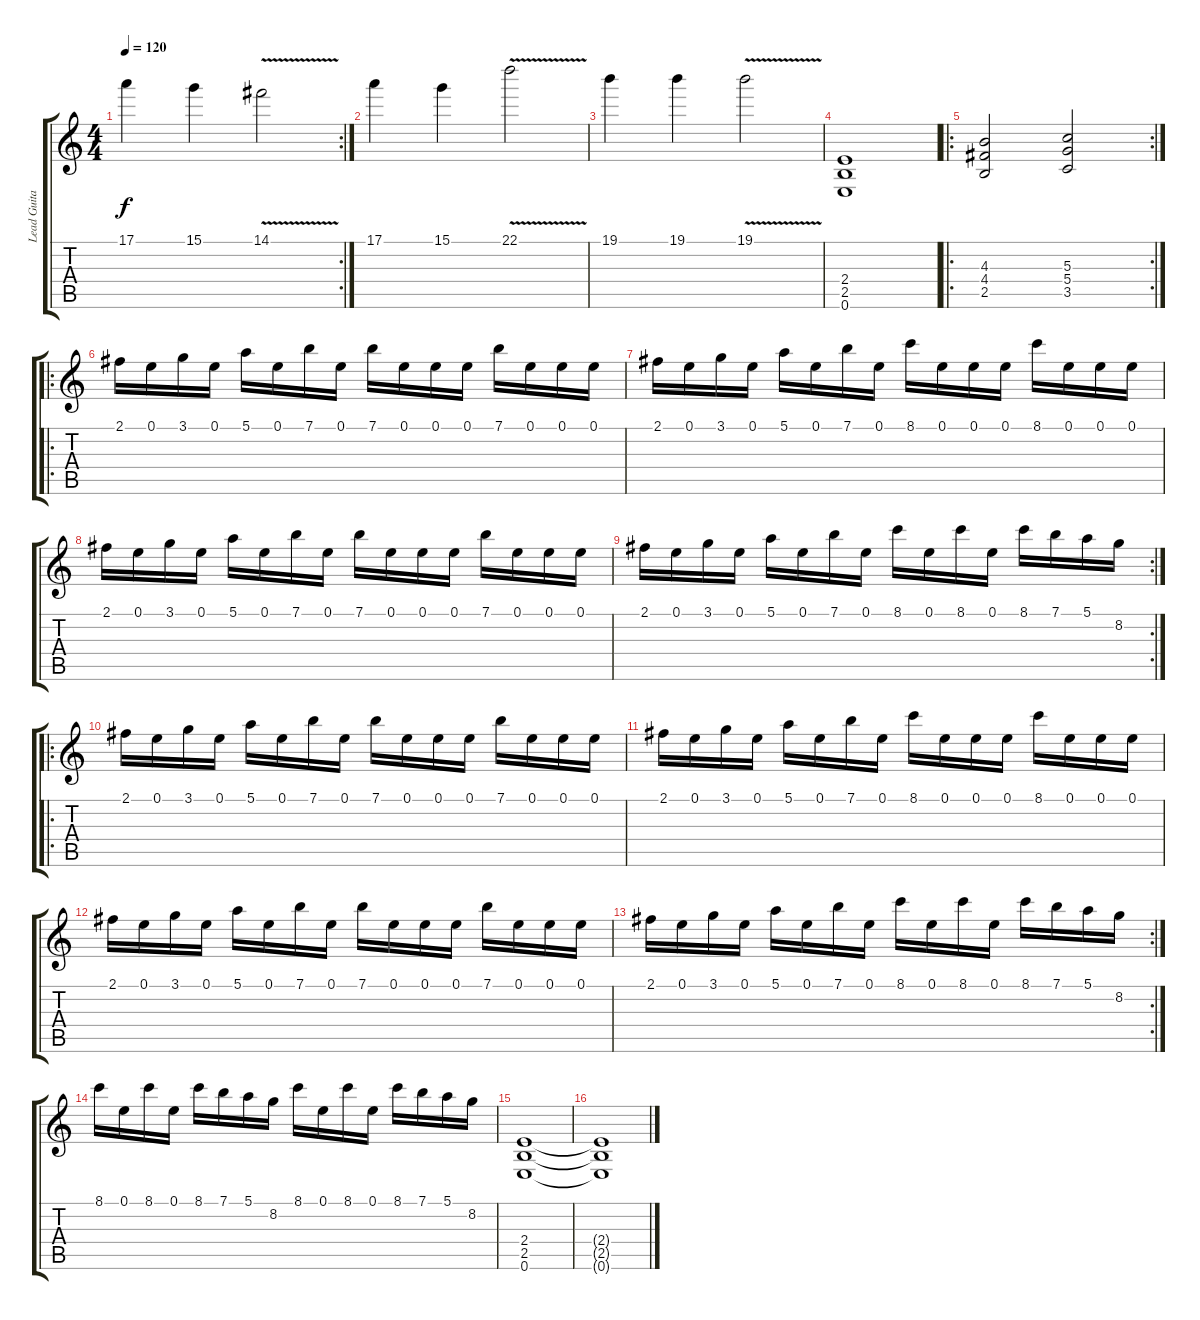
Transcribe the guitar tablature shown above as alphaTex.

\track ("Lead Guitar" "Lead Guita") {instrument overdrivenguitar}
\staff {score tabs}
\tuning (E4 B3 G3 D3 A2 E2) {hide}
\rc 2
\ts (4 4)
\tempo 120
\clef g2
\ks c
17.1.4{dy f} 15.1.4 14.1{v}.2 |
17.1.4 15.1.4 22.1{v}.2 |
19.1.4 19.1.4 19.1{v}.2 |
(2.4 2.5 0.6).1 |
\ro
\rc 2
(4.3 4.4 2.5).2 (5.3 5.4 3.5).2 |
\ro
2.1.16 0.1.16 3.1.16 0.1.16 5.1.16 0.1.16 7.1.16 0.1.16 7.1.16 0.1.16 0.1.16 0.1.16 7.1.16 0.1.16 0.1.16 0.1.16 |
2.1.16 0.1.16 3.1.16 0.1.16 5.1.16 0.1.16 7.1.16 0.1.16 8.1.16 0.1.16 0.1.16 0.1.16 8.1.16 0.1.16 0.1.16 0.1.16 |
2.1.16 0.1.16 3.1.16 0.1.16 5.1.16 0.1.16 7.1.16 0.1.16 7.1.16 0.1.16 0.1.16 0.1.16 7.1.16 0.1.16 0.1.16 0.1.16 |
\rc 2
2.1.16 0.1.16 3.1.16 0.1.16 5.1.16 0.1.16 7.1.16 0.1.16 8.1.16 0.1.16 8.1.16 0.1.16 8.1.16 7.1.16 5.1.16 8.2.16 |
\ro
2.1.16 0.1.16 3.1.16 0.1.16 5.1.16 0.1.16 7.1.16 0.1.16 7.1.16 0.1.16 0.1.16 0.1.16 7.1.16 0.1.16 0.1.16 0.1.16 |
2.1.16 0.1.16 3.1.16 0.1.16 5.1.16 0.1.16 7.1.16 0.1.16 8.1.16 0.1.16 0.1.16 0.1.16 8.1.16 0.1.16 0.1.16 0.1.16 |
2.1.16 0.1.16 3.1.16 0.1.16 5.1.16 0.1.16 7.1.16 0.1.16 7.1.16 0.1.16 0.1.16 0.1.16 7.1.16 0.1.16 0.1.16 0.1.16 |
\rc 2
2.1.16 0.1.16 3.1.16 0.1.16 5.1.16 0.1.16 7.1.16 0.1.16 8.1.16 0.1.16 8.1.16 0.1.16 8.1.16 7.1.16 5.1.16 8.2.16 |
8.1.16 0.1.16 8.1.16 0.1.16 8.1.16 7.1.16 5.1.16 8.2.16 8.1.16 0.1.16 8.1.16 0.1.16 8.1.16 7.1.16 5.1.16 8.2.16 |
(2.4 2.5 0.6).1 |
(2.4{t} 2.5{t} 0.6{t}).1
